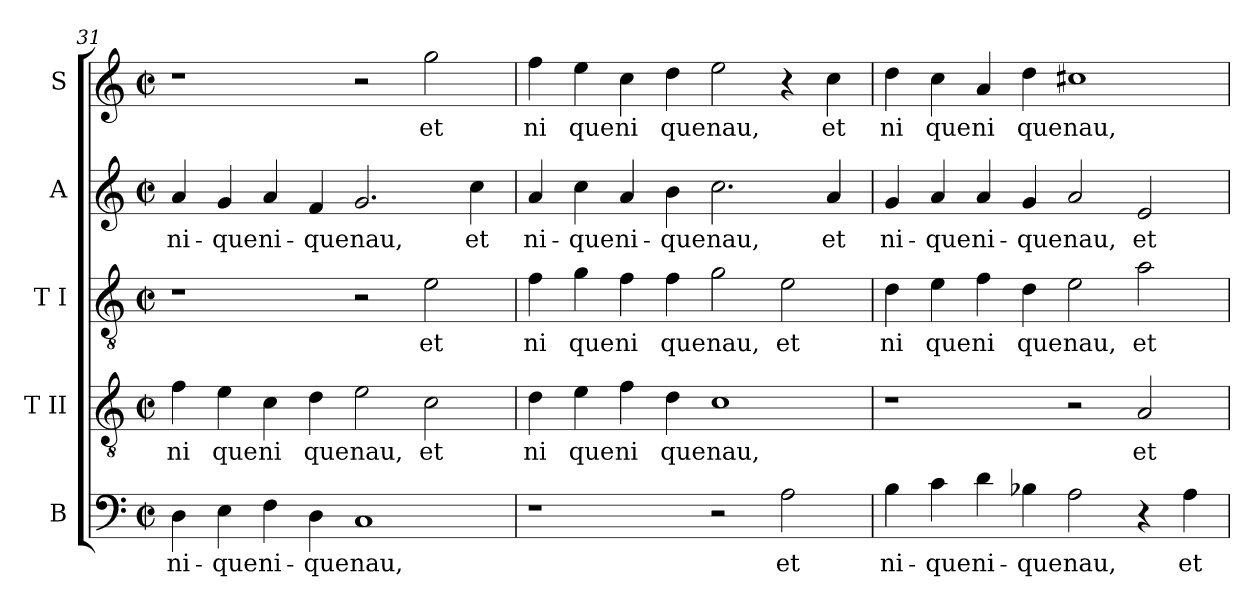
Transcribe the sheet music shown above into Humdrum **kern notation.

**kern	**text	**kern	**text	**kern	**text	**kern	**text	**kern	**text
*part5	*part5	*part4	*part4	*part3	*part3	*part2	*part2	*part1	*part1
*staff5	*staff5	*staff4	*staff4	*staff3	*staff3	*staff2	*staff2	*staff1	*staff1
*I"B	*	*I"T II	*	*I"T I	*	*I"A	*	*I"S	*
*clefF4	*	*clefGv2	*	*clefGv2	*	*clefG2	*	*clefG2	*
*M2/2	*	*M2/2	*	*M2/2	*	*M2/2	*	*M2/2	*
*met(c|)	*	*met(c|)	*	*met(c|)	*	*met(c|)	*	*met(c|)	*
=31	=31	=31	=31	=31	=31	=31	=31	=31	=31
!	!LO:LY:b:cj	!	!LO:LY:b:cj	!	!	!	!LO:LY:b:cj	!	!
4D\	ni-	4f\	ni	1r	.	4a/	ni-	1r	.
!	!LO:LY:b:cj	!	!LO:LY:b:cj	!	!	!	!LO:LY:b:cj	!	!
4E\	-que	4e\	que	.	.	4g/	-que	.	.
!	!LO:LY:b:cj	!	!LO:LY:b:cj	!	!	!	!LO:LY:b:cj	!	!
4F\	ni-	4c\	ni	.	.	4a/	ni-	.	.
!	!LO:LY:b:cj	!	!LO:LY:b:cj	!	!	!	!LO:LY:b:cj	!	!
4D\	-que	4d\	que	.	.	4f/	-que	.	.
!	!LO:LY:b:cj	!	!LO:LY:b:cj	!	!	!	!LO:LY:b:cj	!	!
1C	nau,	2e\	nau,	2r	.	2.g/	nau,	2r	.
!	!	!	!LO:LY:b:cj	!	!LO:LY:b:cj	!	!	!	!LO:LY:b:cj
.	.	2c\	et	2e\	et	.	.	2gg\	et
!	!	!	!	!	!	!	!LO:LY:b:cj	!	!
.	.	.	.	.	.	4cc\	et	.	.
=32	=32	=32	=32	=32	=32	=32	=32	=32	=32
!	!	!	!LO:LY:b:cj	!	!LO:LY:b:cj	!	!LO:LY:b:cj	!	!LO:LY:b:cj
1r	.	4d\	ni	4f\	ni	4a/	ni-	4ff\	ni
!	!	!	!LO:LY:b:cj	!	!LO:LY:b:cj	!	!LO:LY:b:cj	!	!LO:LY:b:cj
.	.	4e\	que	4g\	que	4cc\	-que	4ee\	que
!	!	!	!LO:LY:b:cj	!	!LO:LY:b:cj	!	!LO:LY:b:cj	!	!LO:LY:b:cj
.	.	4f\	ni	4f\	ni	4a/	ni-	4cc\	ni
!	!	!	!LO:LY:b:cj	!	!LO:LY:b:cj	!	!LO:LY:b:cj	!	!LO:LY:b:cj
.	.	4d\	que	4f\	que	4b\	-que	4dd\	que
!	!	!	!LO:LY:b:cj	!	!LO:LY:b:cj	!	!LO:LY:b:cj	!	!LO:LY:b:cj
2r	.	1c	nau,	2g\	nau,	2.cc\	nau,	2ee\	nau,
!	!LO:LY:b:cj	!	!	!	!LO:LY:b:cj	!	!	!	!
2A\	et	.	.	2e\	et	.	.	4r	.
!	!	!	!	!	!	!	!LO:LY:b:cj	!	!LO:LY:b:cj
.	.	.	.	.	.	4a/	et	4cc\	et
=33	=33	=33	=33	=33	=33	=33	=33	=33	=33
!	!LO:LY:b:cj	!	!	!	!LO:LY:b:cj	!	!LO:LY:b:cj	!	!LO:LY:b:cj
4B\	ni-	1r	.	4d\	ni	4g/	ni-	4dd\	ni
!	!LO:LY:b:cj	!	!	!	!LO:LY:b:cj	!	!LO:LY:b:cj	!	!LO:LY:b:cj
4c\	-que	.	.	4e\	que	4a/	-que	4cc\	que
!	!LO:LY:b:cj	!	!	!	!LO:LY:b:cj	!	!LO:LY:b:cj	!	!LO:LY:b:cj
4d\	ni-	.	.	4f\	ni	4a/	ni-	4a/	ni
!	!LO:LY:b:cj	!	!	!	!LO:LY:b:cj	!	!LO:LY:b:cj	!	!LO:LY:b:cj
4B-\	-que	.	.	4d\	que	4g/	-que	4dd\	que
!	!LO:LY:b:cj	!	!	!	!LO:LY:b:cj	!	!LO:LY:b:cj	!	!LO:LY:b:cj
2A\	nau,	2r	.	2e\	nau,	2a/	nau,	1cc#X	nau,
!	!	!	!LO:LY:b:cj	!	!LO:LY:b:cj	!	!LO:LY:b:cj	!	!
4r	.	2A/	et	2a\	et	2e/	et	.	.
!	!LO:LY:b:cj	!	!	!	!	!	!	!	!
4A\	et	.	.	.	.	.	.	.	.
=	=	=	=	=	=	=	=	=	=
*-	*-	*-	*-	*-	*-	*-	*-	*-	*-
